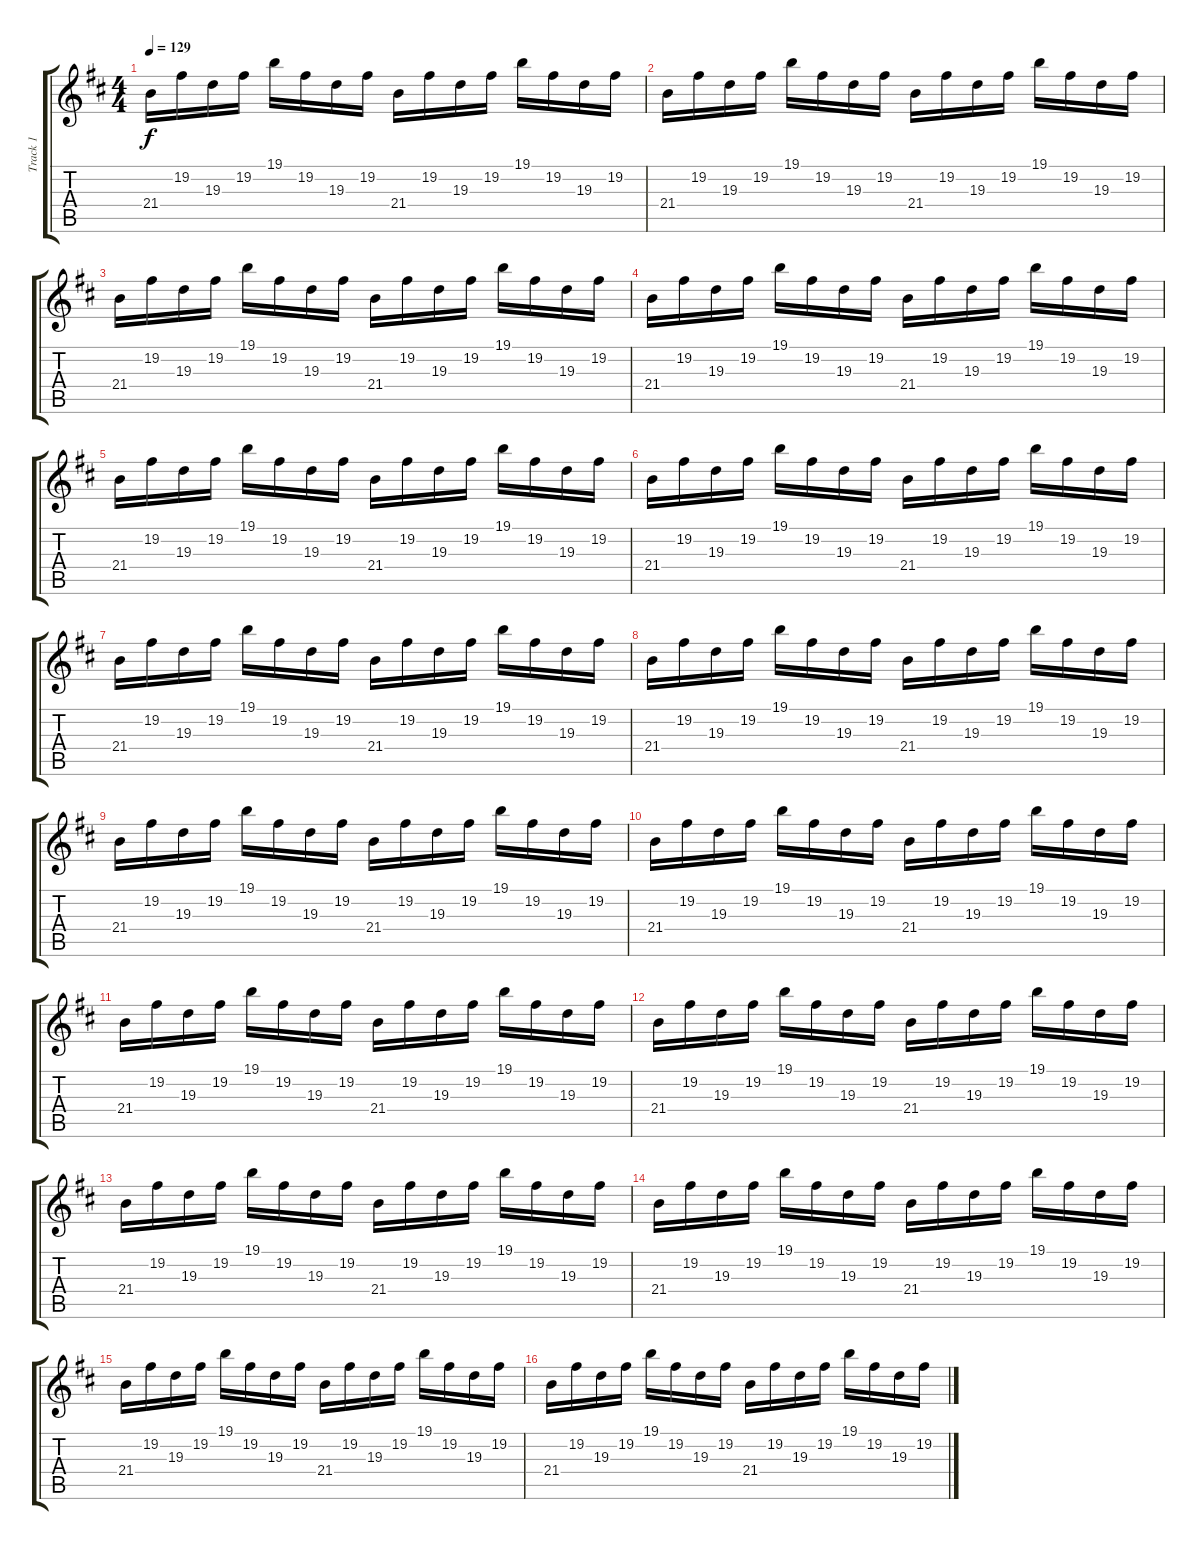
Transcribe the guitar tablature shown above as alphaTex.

\track ("Track 1" "Track 1") {instrument acousticgrandpiano}
\staff {score tabs}
\tuning (E4 B3 G3 D3 A2 E2) {hide}
\ts (4 4)
\tempo 129
\clef g2
\ks bminor
21.4.16{dy f} 19.2.16 19.3.16 19.2.16 19.1.16 19.2.16 19.3.16 19.2.16 21.4.16 19.2.16 19.3.16 19.2.16 19.1.16 19.2.16 19.3.16 19.2.16 |
21.4.16 19.2.16 19.3.16 19.2.16 19.1.16 19.2.16 19.3.16 19.2.16 21.4.16 19.2.16 19.3.16 19.2.16 19.1.16 19.2.16 19.3.16 19.2.16 |
21.4.16 19.2.16 19.3.16 19.2.16 19.1.16 19.2.16 19.3.16 19.2.16 21.4.16 19.2.16 19.3.16 19.2.16 19.1.16 19.2.16 19.3.16 19.2.16 |
21.4.16 19.2.16 19.3.16 19.2.16 19.1.16 19.2.16 19.3.16 19.2.16 21.4.16 19.2.16 19.3.16 19.2.16 19.1.16 19.2.16 19.3.16 19.2.16 |
21.4.16 19.2.16 19.3.16 19.2.16 19.1.16 19.2.16 19.3.16 19.2.16 21.4.16 19.2.16 19.3.16 19.2.16 19.1.16 19.2.16 19.3.16 19.2.16 |
21.4.16 19.2.16 19.3.16 19.2.16 19.1.16 19.2.16 19.3.16 19.2.16 21.4.16 19.2.16 19.3.16 19.2.16 19.1.16 19.2.16 19.3.16 19.2.16 |
21.4.16 19.2.16 19.3.16 19.2.16 19.1.16 19.2.16 19.3.16 19.2.16 21.4.16 19.2.16 19.3.16 19.2.16 19.1.16 19.2.16 19.3.16 19.2.16 |
21.4.16 19.2.16 19.3.16 19.2.16 19.1.16 19.2.16 19.3.16 19.2.16 21.4.16 19.2.16 19.3.16 19.2.16 19.1.16 19.2.16 19.3.16 19.2.16 |
21.4.16 19.2.16 19.3.16 19.2.16 19.1.16 19.2.16 19.3.16 19.2.16 21.4.16 19.2.16 19.3.16 19.2.16 19.1.16 19.2.16 19.3.16 19.2.16 |
21.4.16 19.2.16 19.3.16 19.2.16 19.1.16 19.2.16 19.3.16 19.2.16 21.4.16 19.2.16 19.3.16 19.2.16 19.1.16 19.2.16 19.3.16 19.2.16 |
21.4.16 19.2.16 19.3.16 19.2.16 19.1.16 19.2.16 19.3.16 19.2.16 21.4.16 19.2.16 19.3.16 19.2.16 19.1.16 19.2.16 19.3.16 19.2.16 |
21.4.16 19.2.16 19.3.16 19.2.16 19.1.16 19.2.16 19.3.16 19.2.16 21.4.16 19.2.16 19.3.16 19.2.16 19.1.16 19.2.16 19.3.16 19.2.16 |
21.4.16 19.2.16 19.3.16 19.2.16 19.1.16 19.2.16 19.3.16 19.2.16 21.4.16 19.2.16 19.3.16 19.2.16 19.1.16 19.2.16 19.3.16 19.2.16 |
21.4.16 19.2.16 19.3.16 19.2.16 19.1.16 19.2.16 19.3.16 19.2.16 21.4.16 19.2.16 19.3.16 19.2.16 19.1.16 19.2.16 19.3.16 19.2.16 |
21.4.16 19.2.16 19.3.16 19.2.16 19.1.16 19.2.16 19.3.16 19.2.16 21.4.16 19.2.16 19.3.16 19.2.16 19.1.16 19.2.16 19.3.16 19.2.16 |
21.4.16 19.2.16 19.3.16 19.2.16 19.1.16 19.2.16 19.3.16 19.2.16 21.4.16 19.2.16 19.3.16 19.2.16 19.1.16 19.2.16 19.3.16 19.2.16
